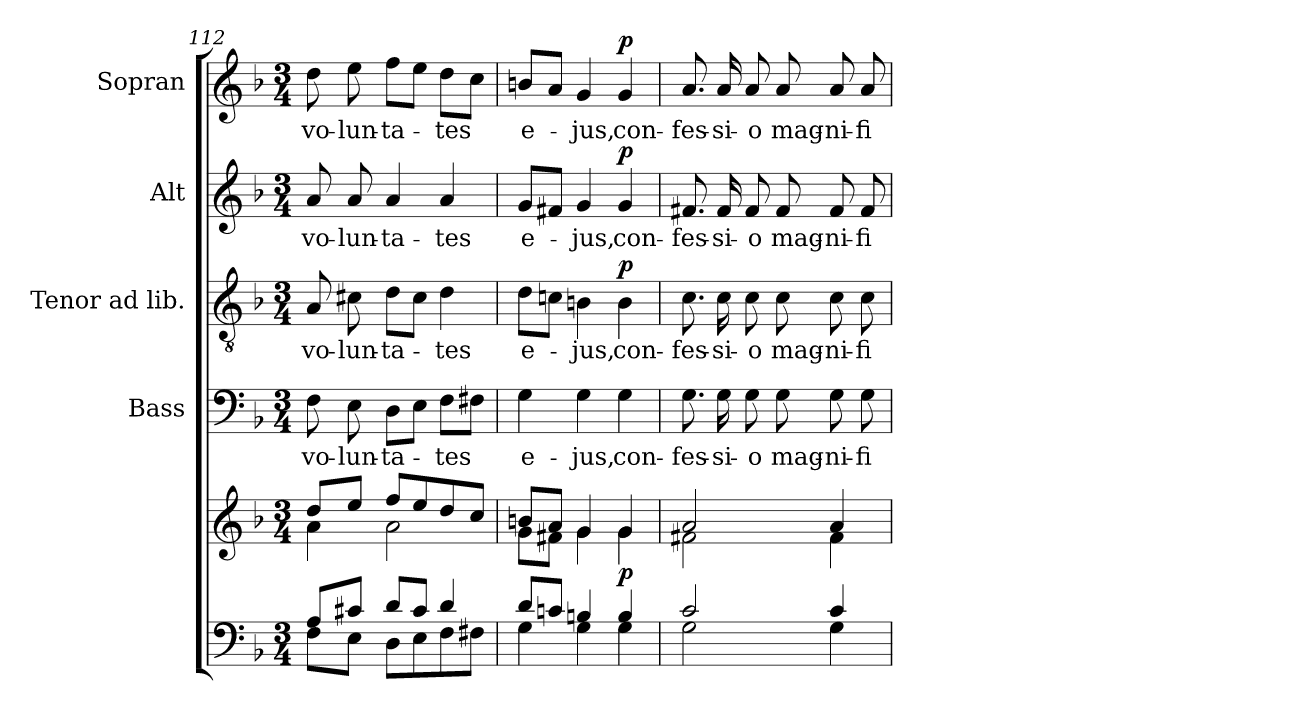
**kern	**kern	**dynam	**kern	**text	**kern	**text	**dynam	**kern	**text	**dynam	**kern	**text	**dynam
*part5	*part5	*part5	*part4	*part4	*part3	*part3	*part3	*part2	*part2	*part2	*part1	*part1	*part1
*staff6	*staff5	*staff5/6	*staff4	*staff4	*staff3	*staff3	*staff3	*staff2	*staff2	*staff2	*staff1	*staff1	*staff1
*	*	*	*I"Bass	*	*I"Tenor ad lib.	*	*	*I"Alt	*	*	*I"Sopran	*	*
*	*	*	*I'B.	*	*I'T.	*	*	*I'A.	*	*	*I'S.	*	*
!!LO:PB:g=z
*clefF4	*clefG2	*	*clefF4	*	*clefGv2	*	*	*clefG2	*	*	*clefG2	*	*
*k[b-]	*k[b-]	*	*k[b-]	*	*k[b-]	*	*	*k[b-]	*	*	*k[b-]	*	*
*F:	*F:	*	*F:	*	*F:	*	*	*F:	*	*	*F:	*	*
*M3/4	*M3/4	*	*M3/4	*	*M3/4	*	*	*M3/4	*	*	*M3/4	*	*
=112	=112	=112	=112	=112	=112	=112	=112	=112	=112	=112	=112	=112	=112
*^	*^	*	*	*	*	*	*	*	*	*	*	*	*
!	!	!	!	!	!	!LO:LY:b	!	!LO:LY:b	!	!	!LO:LY:b	!	!	!LO:LY:b	!
8A/L	8F\L	8dd/L	4a\	.	8F\	vo-	8A/	vo-	.	8a/	vo-	.	8dd\	vo-	.
!	!	!	!	!	!	!LO:LY:b	!	!LO:LY:b	!	!	!LO:LY:b	!	!	!LO:LY:b	!
8c#X/J	8E\J	8ee/J	.	.	8E\	-lun-	8c#X\	-lun-	.	8a/	-lun-	.	8ee\	-lun-	.
!	!	!	!	!	!	!LO:LY:b	!	!LO:LY:b	!	!	!LO:LY:b	!	!	!LO:LY:b	!
8d/L	8D\L	8ff/L	2a\	.	8D\L	-ta-	8d\L	-ta-	.	4a/	-ta-	.	8ff\L	-ta-	.
8c#/J	8E\	8ee/	.	.	8E\J	.	8c#\J	.	.	.	.	.	8ee\J	.	.
!	!	!	!	!	!	!LO:LY:b	!	!LO:LY:b	!	!	!LO:LY:b	!	!	!LO:LY:b	!
4d/	8F\	8dd/	.	.	8F\L	-tes	4d\	-tes	.	4a/	-tes	.	8dd\L	-tes	.
.	8F#X\J	8cc/J	.	.	8F#X\J	.	.	.	.	.	.	.	8cc\J	.	.
=113	=113	=113	=113	=113	=113	=113	=113	=113	=113	=113	=113	=113	=113	=113	=113
!	!	!	!	!	!	!LO:LY:b	!	!LO:LY:b	!	!	!LO:LY:b	!	!	!LO:LY:b	!
8d/L	4G\	8bn/L	8g\L	.	4G\	e-	8d\L	e-	.	8g/L	e-	.	8bn/L	e-	.
8cn/J	.	8a/J	8f#X\J	.	.	.	8cn\J	.	.	8f#X/J	.	.	8a/J	.	.
!	!	!	!	!	!	!LO:LY:b	!	!LO:LY:b	!	!	!LO:LY:b	!	!	!LO:LY:b	!
4Bn/	4G\	4g/	4g\	.	4G\	-jus,	4Bn\	-jus,	.	4g/	-jus,	.	4g/	-jus,	.
!	!	!	!	!LO:DY:b	!	!LO:LY:b	!	!LO:LY:b	!LO:DY:a	!	!LO:LY:b	!LO:DY:a	!	!LO:LY:b	!LO:DY:a
4B/	4G\	4g/	4g\	p	4G\	con-	4B\	con-	p	4g/	con-	p	4g/	con-	p
=114	=114	=114	=114	=114	=114	=114	=114	=114	=114	=114	=114	=114	=114	=114	=114
!	!	!	!	!	!	!LO:LY:b	!	!LO:LY:b	!	!	!LO:LY:b	!	!	!LO:LY:b	!
2c/	2G\	2a/	2f#X\	.	8.G\	-fes-	8.c\	-fes-	.	8.f#X/	-fes-	.	8.a/	-fes-	.
!	!	!	!	!	!	!LO:LY:b	!	!LO:LY:b	!	!	!LO:LY:b	!	!	!LO:LY:b	!
.	.	.	.	.	16G\	-si-	16c\	-si-	.	16f#/	-si-	.	16a/	-si-	.
!	!	!	!	!	!	!LO:LY:b	!	!LO:LY:b	!	!	!LO:LY:b	!	!	!LO:LY:b	!
.	.	.	.	.	8G\	-o	8c\	-o	.	8f#/	-o	.	8a/	-o	.
!	!	!	!	!	!	!LO:LY:b	!	!LO:LY:b	!	!	!LO:LY:b	!	!	!LO:LY:b	!
.	.	.	.	.	8G\	mag-	8c\	mag-	.	8f#/	mag-	.	8a/	mag-	.
!	!	!	!	!	!	!LO:LY:b	!	!LO:LY:b	!	!	!LO:LY:b	!	!	!LO:LY:b	!
4c/	4G\	4a/	4f#\	.	8G\	-ni-	8c\	-ni-	.	8f#/	-ni-	.	8a/	-ni-	.
!	!	!	!	!	!	!LO:LY:b	!	!LO:LY:b	!	!	!LO:LY:b	!	!	!LO:LY:b	!
.	.	.	.	.	8G\	-fi-	8c\	-fi-	.	8f#/	-fi-	.	8a/	-fi-	.
*v	*v	*	*	*	*	*	*	*	*	*	*	*	*	*	*
*	*v	*v	*	*	*	*	*	*	*	*	*	*	*	*
=	=	=	=	=	=	=	=	=	=	=	=	=	=
*-	*-	*-	*-	*-	*-	*-	*-	*-	*-	*-	*-	*-	*-
